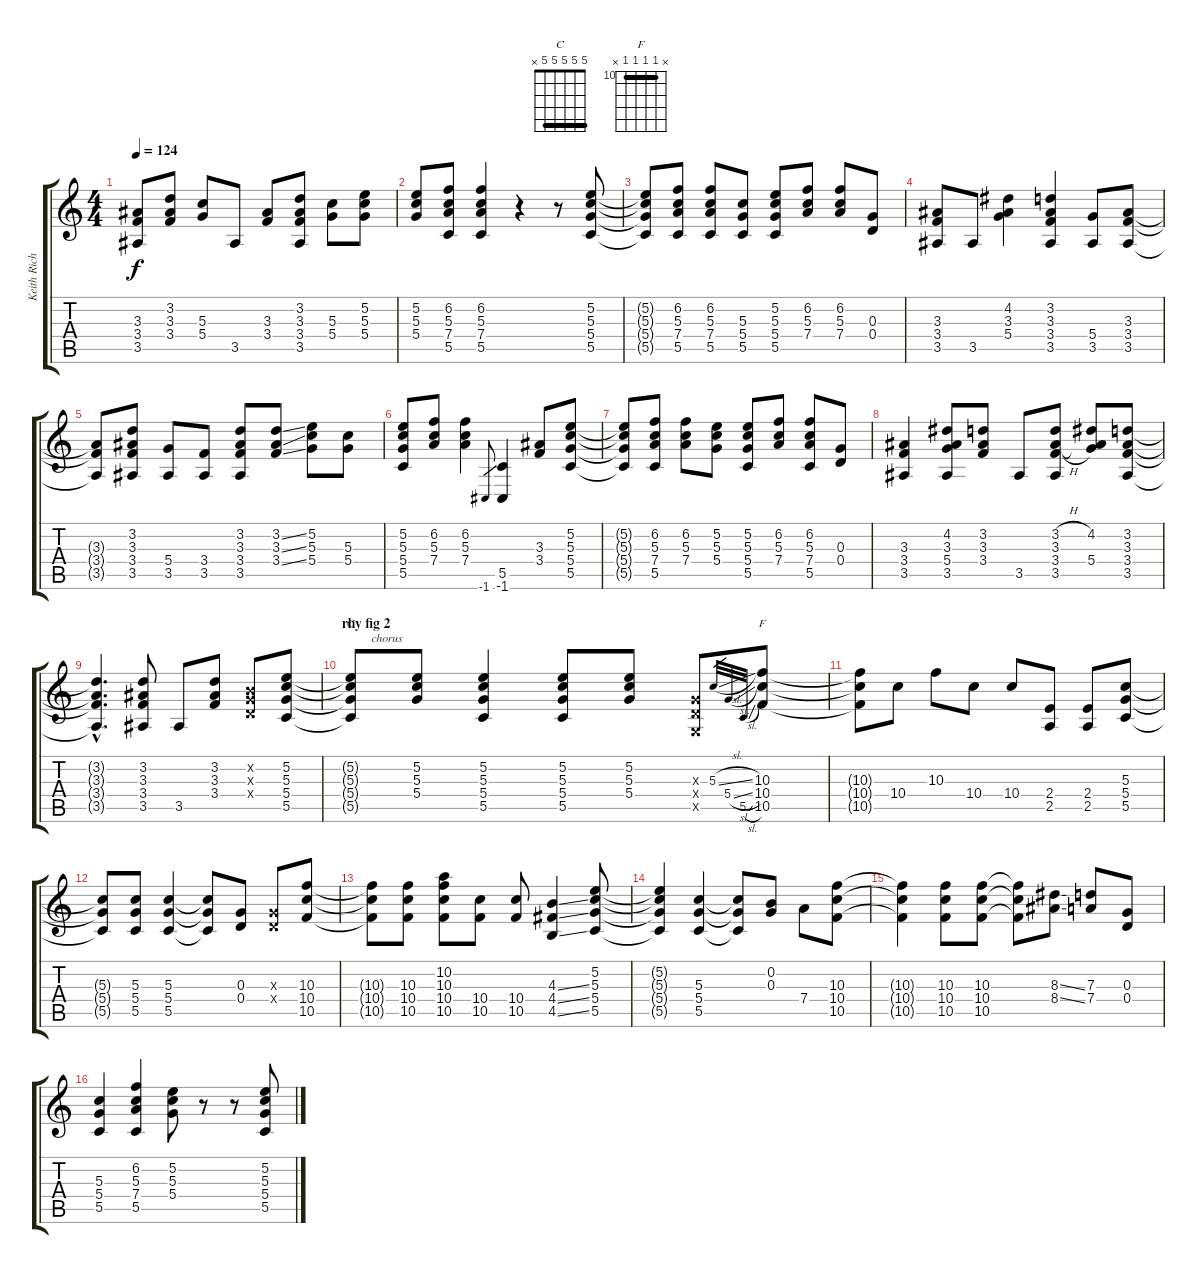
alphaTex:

\track ("Keith Richards" "Keith Rich") {instrument electricguitarjazz}
\staff {score tabs}
\tuning (D4 B3 G3 D3 G2 D2) {hide}
\chord ("C" 5 5 5 5 5 x) {barre 5}
\chord ("F" x 10 10 10 10 x) {firstfret 10 barre 10}
\ts (4 4)
\tempo 124
\clef g2
\ks c
(3.3{t} 3.4{t} 3.5{t}).8{dy f} (3.2 3.3 3.4).8 (5.3 5.4).8 3.5.8 (3.3 3.4).8 (3.2 3.3 3.4 3.5).8 (5.3 5.4).8 (5.2 5.3 5.4).8 |
(5.2 5.3 5.4).8 (6.2 5.3 7.4 5.5).8 (6.2 5.3 7.4 5.5).4 r.4 r.8 (5.2 5.3 5.4 5.5).8 |
(5.2{t} 5.3{t} 5.4{t} 5.5{t}).8 (6.2 5.3 7.4 5.5).8 (6.2 5.3 7.4 5.5).8 (5.3 5.4 5.5).8 (5.2 5.3 5.4 5.5).8 (6.2 5.3 7.4).8 (6.2 5.3 7.4).8 (0.3 0.4).8 |
(3.3 3.4 3.5).8 3.5.8 (4.2 3.3 5.4).4 (3.2 3.3 3.4 3.5).4 (5.4 3.5).8 (3.3 3.4 3.5).8 |
(3.3{t} 3.4{t} 3.5{t}).8 (3.2 3.3 3.4 3.5).8 (5.4 3.5).8 (3.4 3.5).8 (3.2 3.3 3.4 3.5).8 (3.2{ss} 3.3{ss} 3.4{ss}).8 (5.2 5.3 5.4).8 (5.3 5.4).8 |
(5.2 5.3 5.4 5.5).8 (6.2 5.3 7.4).8 (6.2 5.3 7.4).4 -1.6.8{gr} (5.5 -1.6).4 (3.3 3.4).8 (5.2 5.3 5.4 5.5).8 |
(5.2{t} 5.3{t} 5.4{t} 5.5{t}).8 (6.2 5.3 7.4 5.5).8 (6.2 5.3 7.4).8 (5.2 5.3 5.4).8 (5.2 5.3 5.4 5.5).8 (6.2 5.3 7.4).8 (6.2 5.3 7.4 5.5).8 (0.3 0.4).8 |
(3.3 3.4 3.5).4 (4.2 3.3 5.4 3.5).8 (3.2 3.3 3.4).8 3.5.8 (3.2{h} 3.3 3.4{h} 3.5).8 (4.2 3.3{t} 5.4).8 (3.2 3.3 3.4 3.5).8 |
(3.2{hac t} 3.3{hac t} 3.4{hac t} 3.5{hac t}).4{d} (3.2 3.3 3.4 3.5).8 3.5.8 (3.2 3.3 3.4).8 (0.2{x} 0.3{x} 0.4{x}).8 (5.2 5.3 5.4 5.5).8 |
\section ("" "rhy fig 2")
(5.2{t} 5.3{t} 5.4{t} 5.5{t}).8{ch "C" txt "       chorus"} (5.2 5.3 5.4).8 (5.2 5.3 5.4 5.5).4 (5.2 5.3 5.4 5.5).8 (5.2 5.3 5.4).8 (0.3{x} 0.4{x} 0.5{x}).8 5.3{sl}.32{gr} 5.4{sl}.32{gr} 5.5{sl}.32{gr} (10.3 10.4 10.5).8{ch "F"} |
(10.3{t} 10.4{t} 10.5{t}).8 10.4.8 10.3.8 10.4.8 10.4.8 (2.4 2.5).8 (2.4 2.5).8 (5.3 5.4 5.5).8 |
(5.3{t} 5.4{t} 5.5{t}).8 (5.3 5.4 5.5).8 (5.3 5.4 5.5).4 (5.3{t} 5.4{t} 5.5{t}).8 (0.3 0.4).8 (0.3{x} 0.4{x}).8 (10.3 10.4 10.5).8 |
(10.3{t} 10.4{t} 10.5{t}).8 (10.3 10.4 10.5).8 (10.2 10.3 10.4 10.5).8 (10.4 10.5).8 (10.4 10.5).8 (4.3{ss} 4.4{ss} 4.5{ss}).4 (5.2 5.3 5.4 5.5).8 |
(5.2{t} 5.3{t} 5.4{t} 5.5{t}).4 (5.3 5.4 5.5).4 (5.3{t} 5.4{t} 5.5{t}).8 (0.2 0.3).8 7.4.8 (10.3 10.4 10.5).8 |
(10.3{t} 10.4{t} 10.5{t}).4 (10.3 10.4 10.5).8 (10.3 10.4 10.5).8 (10.3{t} 10.4{t} 10.5{t}).8 (8.3{ss} 8.4{ss}).8 (7.3 7.4).8 (0.3 0.4).8 |
(5.3 5.4 5.5).4 (6.2 5.3 7.4 5.5).4 (5.2 5.3 5.4).8 r.8 r.8 (5.2 5.3 5.4 5.5).8
